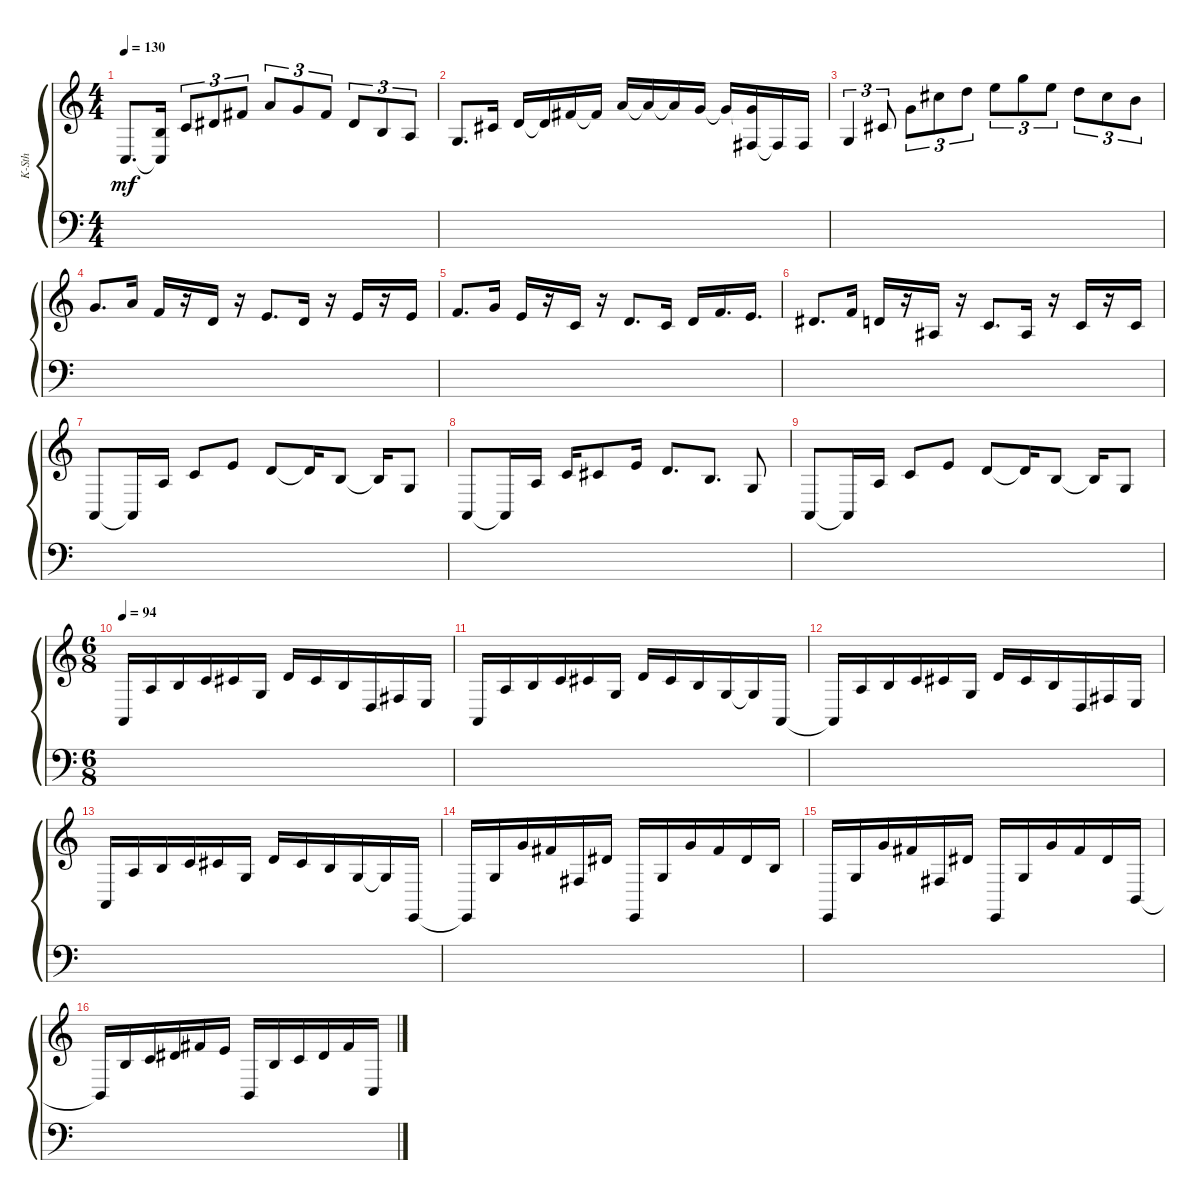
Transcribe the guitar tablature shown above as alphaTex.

\defaultSystemsLayout 4
\bracketExtendMode groupsimilarinstruments
\otherSystemsTrackNameOrientation horizontal
\track ("Synthesizer" "K-Sth") {instrument fx3crystal}
\staff {score}
\tuning (E4 B3 G3 D3 A2 E2)
\ts (4 4)
\tempo 130
\clef g2
\ks c
3.5.8{d dy mf} (3.5{t} 0.2).16 1.2.8{tu (3 2)} 4.2{acc #}.8{tu (3 2)} 2.1{acc #}.8{tu (3 2)} 5.1.8{tu (3 2)} 3.1.8{tu (3 2)} 2.1{acc #}.8{tu (3 2)} 4.2{acc #}.8{tu (3 2)} 4.3.8{tu (3 2)} 2.3.8{tu (3 2)} |
0.3.8{d} 2.2{acc #}.16 3.2.16 3.2{t}.16 2.1{acc #}.16 2.1{t acc #}.16 5.1.16 5.1{t}.16 5.1{t}.16 3.1.16 3.1{t}.16 (3.1{t} 4.4{acc #}).16 4.4{t acc #}.16 4.4{acc #}.16 |
5.4.4{tu (3 2)} 6.3{acc #}.8{tu (3 2)} 8.2.8{tu (3 2)} 9.1{acc #}.8{tu (3 2)} 10.1.8{tu (3 2)} 12.1.8{tu (3 2)} 15.1.8{tu (3 2)} 12.1.8{tu (3 2)} 10.1.8{tu (3 2)} 9.1{acc #}.8{tu (3 2)} 7.1.8{tu (3 2)} |
8.2.8{d} 5.1.16 6.2.16 r.16 3.2.16 r.16 0.1.8{d} 3.2.16 r.16 0.1.16 r.16 0.1.16 |
1.1.8{d} 3.1.16 5.2.16 r.16 1.2.16 r.16 3.2.8{d} 1.2.16 3.2.16 1.1.16{d} 0.1.16{d} |
4.2{acc #}.8{d} 1.1.16 3.2.16 r.16 3.3{acc #}.16 r.16 1.2.8{d} 3.3{acc #}.16 r.16 1.2.16 r.16 1.2.16 |
0.5.8 0.5{t}.16 2.3.16 1.2.8 0.1.8 3.2.8 3.2{t}.16 0.2.8 0.2{t}.16 0.3.8 |
0.5.8 0.5{t}.16 2.3.16 1.2.16 2.2{acc #}.8 5.2.16 3.2.8{d} 0.2.8{d} 0.3.8 |
0.5.8 0.5{t}.16 2.3.16 1.2.8 0.1.8 3.2.8 3.2{t}.16 0.2.8 0.2{t}.16 0.3.8 |
\ts (6 8)
\tempo 94
0.5.16 2.3.16 4.3.16 5.3.16 6.3{acc #}.16 5.4.16 3.2.16 2.2{acc #}.16 4.3.16 5.5.16 4.4{acc #}.16 7.5.16 |
5.6.16 7.4.16 4.3.16 5.3.16 6.3{acc #}.16 5.4.16 3.2.16 2.2{acc #}.16 0.2.16 0.3.16 0.3{t}.16 0.5.16 |
0.5{t}.16 2.3.16 4.3.16 5.3.16 6.3{acc #}.16 5.4.16 3.2.16 2.2{acc #}.16 4.3.16 5.5.16 4.4{acc #}.16 7.5.16 |
5.6.16 7.4.16 4.3.16 5.3.16 6.3{acc #}.16 5.4.16 3.2.16 2.2{acc #}.16 0.2.16 0.3.16 0.3{t}.16 0.6.16 |
0.6{t}.16 0.3.16 3.1.16 2.1{acc #}.16 4.4{acc #}.16 4.2{acc #}.16 0.6.16 0.3.16 3.1.16 2.1{acc #}.16 4.2{acc #}.16 0.2.16 |
0.6.16 0.3.16 3.1.16 2.1{acc #}.16 4.4{acc #}.16 4.2{acc #}.16 0.6.16 0.3.16 3.1.16 2.1{acc #}.16 4.2{acc #}.16 2.5.16 |
2.5{t}.16 0.2.16 1.2.16 4.2{acc #}.16 7.2{acc #}.16 5.2.16 2.5.16 0.2.16 1.2.16 4.2{acc #}.16 2.1{acc #}.16 3.5.16
\staff {score}
\tuning (E4 B3 G3 D3 A2 E2)
\clef f4
\ottava regular
\simile none
\ks c
|
|
|
|
|
|
|
|
|
|
|
|
|
|
|
